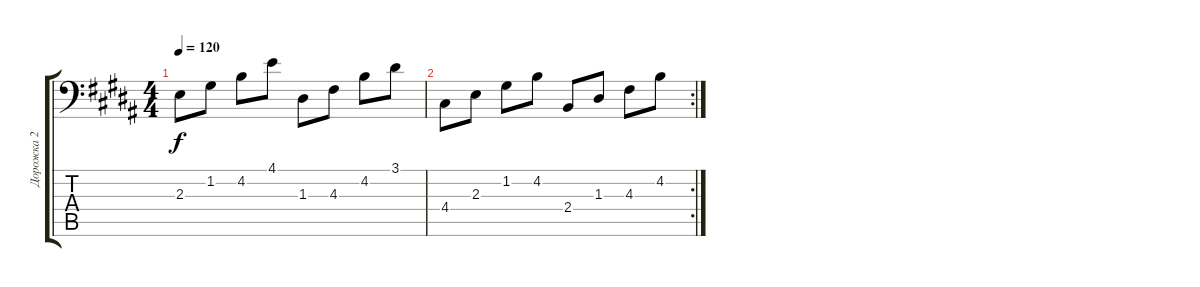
\track ("Дорожка 2" "Дорожка 2") {instrument electricbassfinger}
\staff {score tabs}
\tuning (C3 G2 D2 A1 E1 B0) {hide}
\ts (4 4)
\tempo 120
\clef f4
\ks b
2.3.8{dy f} 1.2.8 4.2.8 4.1.8 1.3.8 4.3.8 4.2.8 3.1.8 |
\rc 2
4.4.8 2.3.8 1.2.8 4.2.8 2.4.8 1.3.8 4.3.8 4.2.8
